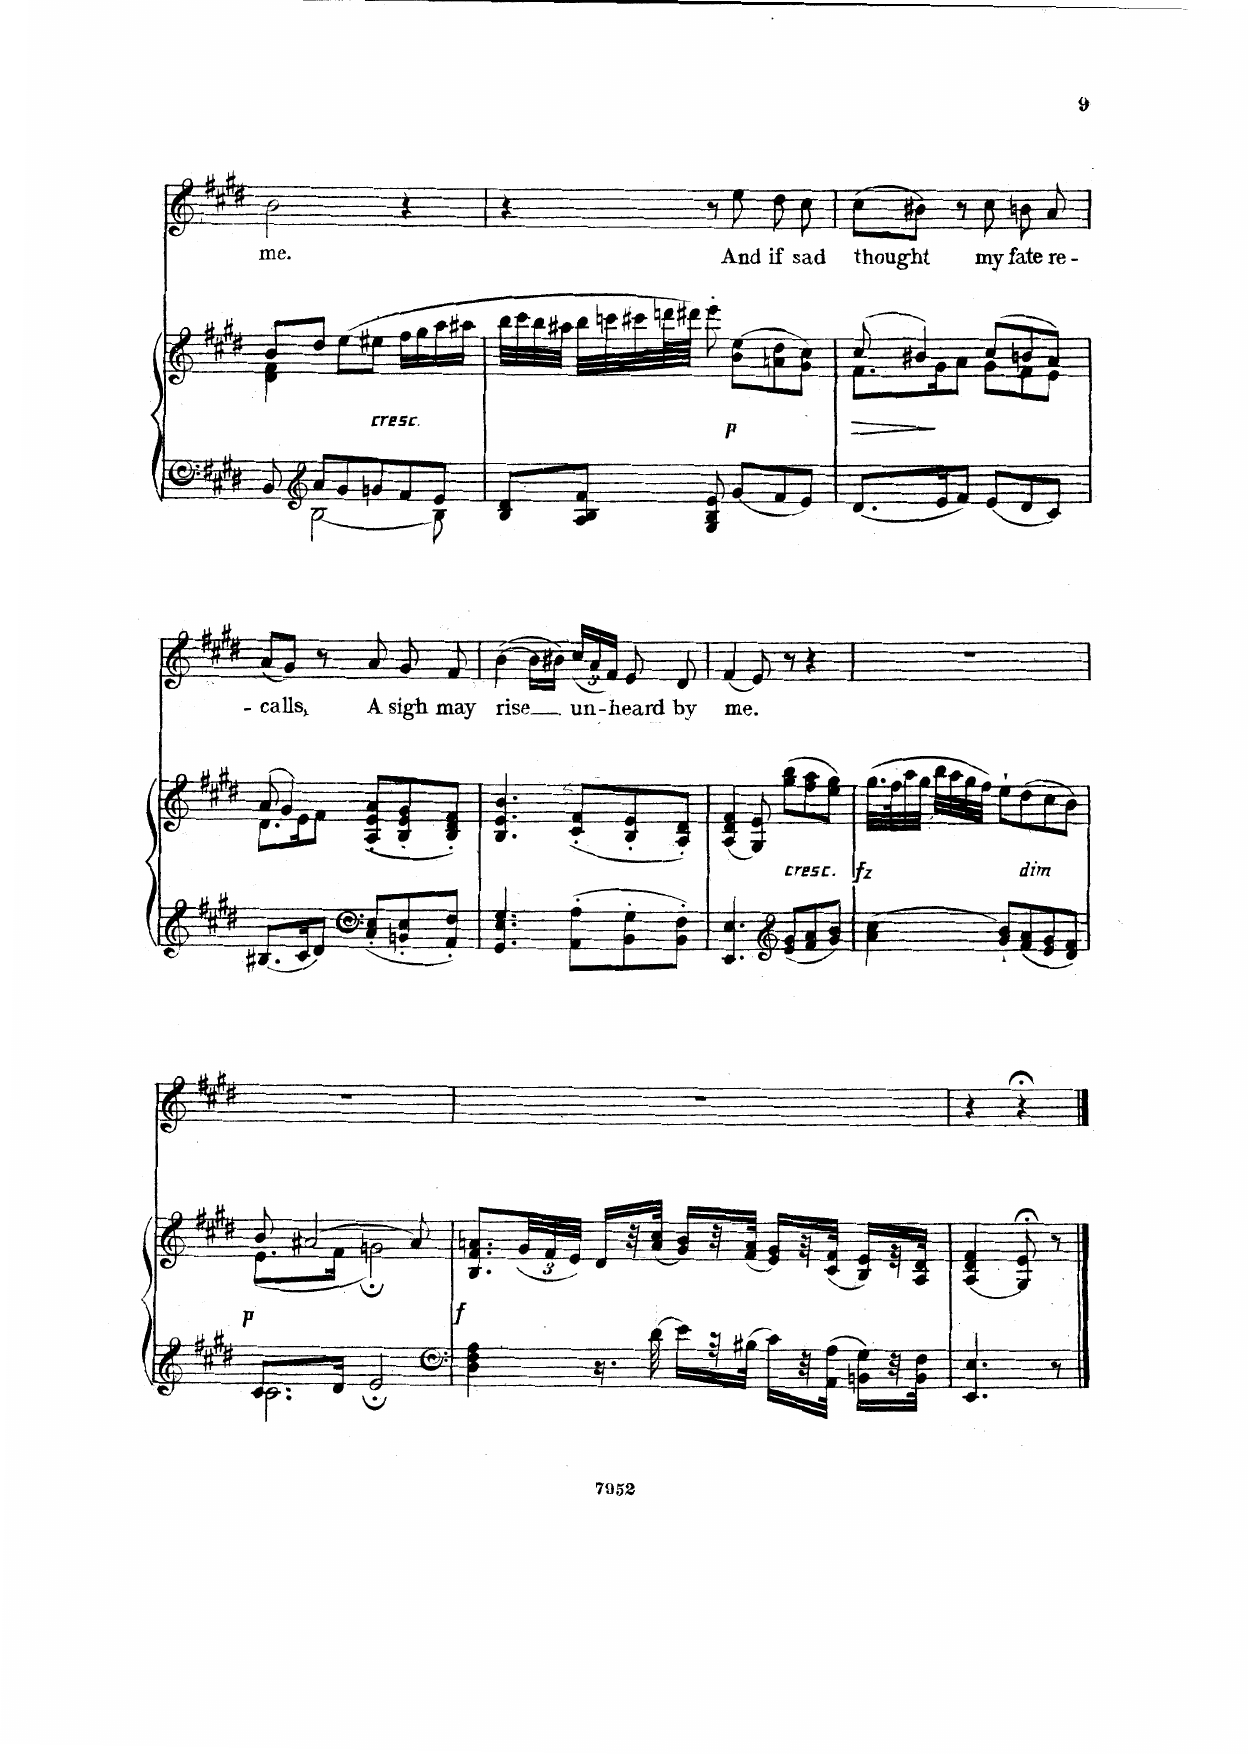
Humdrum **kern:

**kern	**kern	**dynam	**kern	**text
*part2	*part2	*part2	*part1	*part1
*staff3	*staff2	*staff2/3	*staff1	*staff1
*I"Piano	*	*	*I"Voice	*
*I'Pno	*	*	*	*
*clefF4	*clefG2	*	*clefG2	*
*k[f#c#g#d#]	*k[f#c#g#d#]	*	*k[f#c#g#d#]	*
*M3/4	*M3/4	*	*M3/4	*
=97	=97	=97	=97	=97
*^	*^	*	*^	*
8BB/	8ryy	8b/L	4d#\ 4f#\	.	2b\	4ryy	me.
*clefG2	*	*	*	*	*	*	*
8a/L	[2B\	8dd#/J	.	.	.	.	.
!	!	!LO:TX:b:i:t=cresc.	!	!	!	!	!
8g#/	.	(8ee\L	2ryy	.	.	4ryy	.
8gn/	.	8ee#X\J	.	.	.	.	.
8f#/	.	16ff#\LL	.	.	4r	4ryy	.
.	.	16gg#\	.	.	.	.	.
8e/J	8B\]	16aa\	.	.	.	.	.
.	.	16aa#X\JJ	.	.	.	.	.
*v	*v	*	*	*	*v	*v	*
*	*v	*v	*	*	*
=98	=98	=98	=98	=98
8B/ 8d#/L	32bb\LLL	.	4r	.
.	32ccc#\	.	.	.
.	32bb\	.	.	.
.	32aa#X\JJJ	.	.	.
8A/ 8B/ 8f#/J	32bb\LLL	.	.	.
.	32cccn\	.	.	.
.	32ccc#X\	.	.	.
.	64dddn\L	.	.	.
.	64ddd#X\JJJJ)	.	.	.
8G#/ 8B/ 8e/	8eee'\	.	8r	.
!	!	!LO:DY:b	!	!
8g#/L	(8b\ 8ee\L	p	8ee\	And
8f#/	8an\ 8dd#\	.	8dd#\	if
8e/J	8g#\ 8cc#\J)	.	8cc#\	sad
=99	=99	=99	=99	=99
!	!	!LO:HP:b	!	!
*	*^	*	*	*
8.d#/L	(8cc#/	8.f#\L	>	(8cc#\L	thought
.	4b#X/)	.	.	8b#X\J)	.
16e/K	.	16g#\K	.	.	.
8f#/J	.	8a\J	]	8r	.
8e/L	(8cc#/L	8g#\L	.	8cc#\	my
8d#/	8bn/	8f#\	.	8bn\	fate
8c#/J	8a/J)	8e\J	.	8a/	re-
=100	=100	=100	=100	=100	=100
!	!	!	!LO:HP:b	!	!
8.B#X/L	(8a/	8.d#\L	>	(8a/L	-- calls,
.	4g#/)	.	.	8g#/J)	.
16c#/K	.	16e\K	.	.	.
8d#/J	.	8f#\J	]	8r	.
*clefF4	*	*	*	*	*
8C#/' 8E/'L	(8A/' 8e/' 8a/'L	4.ryy	.	8a/	A
8BBn/' 8E/'	8B/' 8e/' 8g#/'	.	.	8g#/	sigh
8AA/' 8F#/'J	8B/' 8d#/' 8f#/'J)	.	.	8f#/	may
*	*v	*v	*	*	*
=101	=101	=101	=101	=101
4.GG#/ 4.E/ 4.G#/	4.B/ 4.e/ 4.b/	.	([4b\	rise
.	.	.	16b\LL]	.
.	.	.	16b#X\JJ)	.
*	*	*	*Xbrackettup	*
8AA\' 8A\'L	(8c#/' 8f#/'L	.	(24cc#/LL	un-
.	.	.	24a/	.
.	.	.	24f#/JJ)	.
8BB\' 8G#\'	8B/' 8e/'	.	8e/	-heard
8BB\' 8F#\'J	8A/' 8d#/'J)	.	8d#/	by
=102	=102	=102	=102	=102
4.EE/ 4.E/	(4A/ 4d#/ 4f#/	.	(4f#/	me.
.	8G#/ 8e/)	.	8e/)	.
*clefG2	*	*	*	*
!	!LO:TX:b:i:t=cresc.	!	!	!
8e/ 8g#/L	(8gg#\ 8bb\L	.	8r	.
8f#/ 8a/	8ff#\ 8aa\	.	4r	.
8g#/ 8b/J	8ee\ 8gg#\J)	.	.	.
=103	=103	=103	=103	=103
!	!	!LO:DY:b	!	!
4a\ 4cc#\	(32.gg#\LLL	fz	2.r	.
.	64ff#\K	.	.	.
.	32aa\	.	.	.
.	32gg#\	.	.	.
.	32bb\	.	.	.
.	32aa\	.	.	.
.	32gg#\	.	.	.
.	32ff#\JJJ)	.	.	.
!	!LO:TX:b:i:t=dim.	!	!	!
8g#/` 8b/`L	8ee`\L	.	.	.
8f#/ 8a/	(8dd#\	.	.	.
8e/ 8g#/	8cc#\	.	.	.
8d#/ 8f#/J	8b\J)	.	.	.
=104	=104	=104	=104	=104
*^	*^	*	*	*
!	!	!	!	!LO:DY:b	!	!
8.c#/L	2.c#\	8b/	(8.e\L	p	2.r	.
.	.	[2a#X/	.	.	.	.
16d#/Jk	.	.	16f#\Jk	.	.	.
2e;/	.	.	2gn;\)	.	.	.
.	.	8a#/]	.	.	.	.
*v	*v	*	*	*	*	*
*	*v	*v	*	*	*
=105	=105	=105	=105	=105
*clefF4	*	*	*	*
4D#\ 4F#\ 4A\	8.B/ 8.f#/ 8.an/L	.	2.r	.
*	*Xbrackettup	*	*	*
.	(48g#/LL	.	.	.
.	48f#/	.	.	.
.	48e/JJJ)	.	.	.
16.r	16d#/LL	.	.	.
.	32r	.	.	.
32d#\	(<32a/ 32cc#/JJJ	.	.	.
16e\LL	16g#/ 16b/LL)	.	.	.
32r	32r	.	.	.
32B#X\JJJ	(<32f#/ 32a/JJJ	.	.	.
16c#\LL	16e/ 16g#/LL)	.	.	.
32r	32r	.	.	.
32AA\ 32A\JJJ	(<32c#/ 32f#/JJJ	.	.	.
16BBn\ 16G#\LL	16B/ 16e/LL)	.	.	.
32r	32r	.	.	.
32BB\ 32F#\JJJ	32A/ 32d#/JJJ	.	.	.
=106	=106	=106	=106	=106
4.EE/ 4.E/	(4A/ 4d#/ 4f#/	.	4r	.
.	8G#/;< 8e/;<)	.	4r;<	.
8r	8r	.	.	.
==	==	==	==	==
*-	*-	*-	*-	*-
